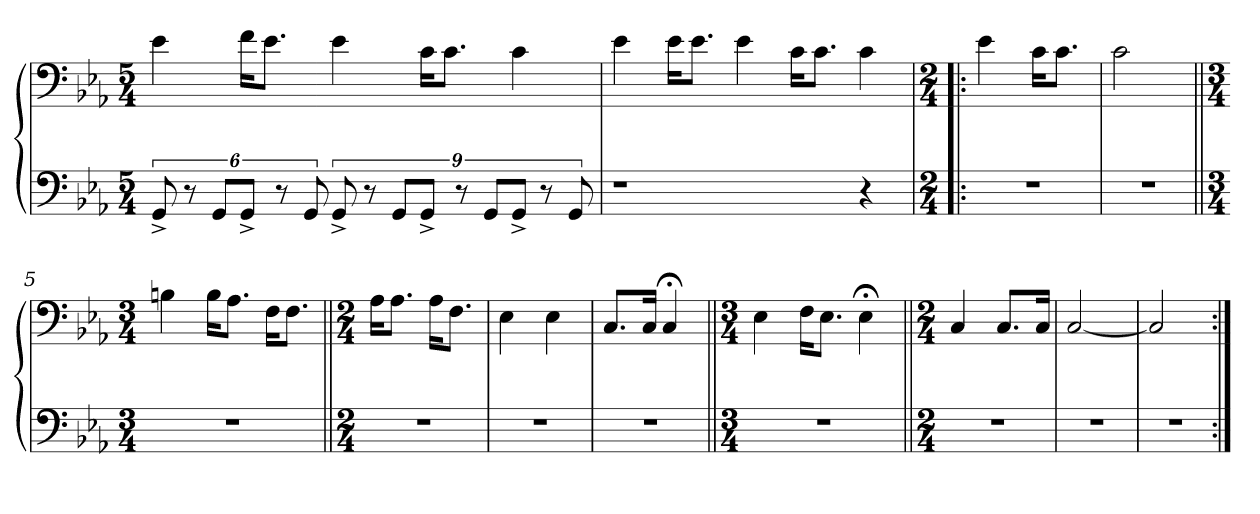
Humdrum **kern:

**kern	**kern
*part1	*part1
*staff2	*staff1
*clefF4	*clefF4
*k[b-e-a-]	*k[b-e-a-]
*M5/4	*M5/4
=1	=1
12GG^/	4e-\
12r	.
12GG/L	.
12GG^/J	16f\KL
.	8.e-\J
12r	.
12GG/	.
12GG^/	4e-\
12r	.
12GG/L	.
12GG^/J	16c\KL
.	8.c\J
12r	.
12GG/L	.
12GG^/J	4c\
12r	.
12GG/	.
=2	=2
1r	4e-\
.	16e-\KL
.	8.e-\J
.	4e-\
.	16c\KL
.	8.c\J
4r	4c\
=3!|:	=3!|:
*M2/4	*M2/4
2r	4e-\
.	16c\KL
.	8.c\J
=4	=4
2r	2c\
=5||	=5||
*M3/4	*M3/4
2.r	4Bn\
.	16B\KL
.	8.A-\J
.	16F\KL
.	8.F\J
=6||	=6||
*M2/4	*M2/4
2r	16A-\KL
.	8.A-\J
.	16A-\KL
.	8.F\J
=7	=7
2r	4E-\
.	4E-\
=8	=8
2r	8.C/L
.	16C/Jk
.	4C;</
=9||	=9||
*M3/4	*M3/4
2.r	4E-\
.	16F\KL
.	8.E-\J
.	4E-;<\
=10||	=10||
*M2/4	*M2/4
2r	4C/
.	8.C/L
.	16C/Jk
=11	=11
2r	[2C/
=12	=12
2r	2C/]
=:|!	=:|!
*-	*-
